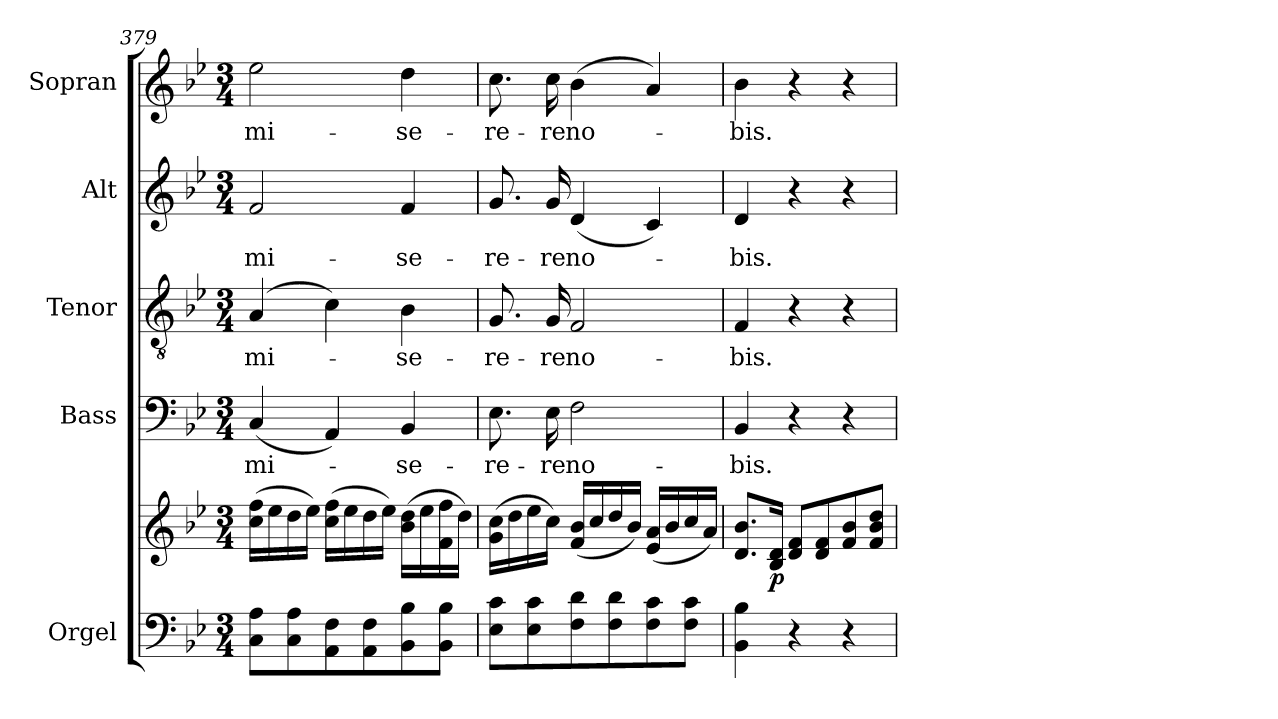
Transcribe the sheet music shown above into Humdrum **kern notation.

**kern	**kern	**dynam	**kern	**text	**kern	**text	**kern	**text	**kern	**text
*part5	*part5	*part5	*part4	*part4	*part3	*part3	*part2	*part2	*part1	*part1
*staff6	*staff5	*staff5/6	*staff4	*staff4	*staff3	*staff3	*staff2	*staff2	*staff1	*staff1
*I"Orgel	*	*	*I"Bass	*	*I"Tenor	*	*I"Alt	*	*I"Sopran	*
*I'Org.	*	*	*I'B.	*	*I'T.	*	*I'A.	*	*I'S.	*
!!LO:PB:g=z
*clefF4	*clefG2	*	*clefF4	*	*clefGv2	*	*clefG2	*	*clefG2	*
*k[b-e-]	*k[b-e-]	*	*k[b-e-]	*	*k[b-e-]	*	*k[b-e-]	*	*k[b-e-]	*
*B-:	*B-:	*	*B-:	*	*B-:	*	*B-:	*	*B-:	*
*M3/4	*M3/4	*	*M3/4	*	*M3/4	*	*M3/4	*	*M3/4	*
=379	=379	=379	=379	=379	=379	=379	=379	=379	=379	=379
!	!	!	!	!LO:LY:b	!	!LO:LY:b	!	!LO:LY:b	!	!LO:LY:b
8C\ 8A\L	(>16cc\ 16ff\LL	.	(<4C/	mi-	(4A/	mi-	2f/	mi-	2ee-\	mi-
.	16ee-\	.	.	.	.	.	.	.	.	.
8C\ 8A\	16dd\	.	.	.	.	.	.	.	.	.
.	16ee-\JJ)	.	.	.	.	.	.	.	.	.
8AA\ 8F\	(>16cc\ 16ff\LL	.	4AA/)	.	4c\)	.	.	.	.	.
.	16ee-\	.	.	.	.	.	.	.	.	.
8AA\ 8F\	16dd\	.	.	.	.	.	.	.	.	.
.	16ee-\JJ)	.	.	.	.	.	.	.	.	.
!	!	!	!	!LO:LY:b	!	!LO:LY:b	!	!LO:LY:b	!	!LO:LY:b
8BB-\ 8B-\	(>16b-\ 16dd\LL	.	4BB-/	-se-	4B-\	-se-	4f/	-se-	4dd\	-se-
.	16ee-\	.	.	.	.	.	.	.	.	.
8BB-\ 8B-\J	16f\ 16ff\	.	.	.	.	.	.	.	.	.
.	16dd\JJ)	.	.	.	.	.	.	.	.	.
=380	=380	=380	=380	=380	=380	=380	=380	=380	=380	=380
!	!	!	!	!LO:LY:b	!	!LO:LY:b	!	!LO:LY:b	!	!LO:LY:b
8E-\ 8c\L	(>16g\ 16cc\LL	.	8.E-\	-re-	8.G/	-re-	8.g/	-re-	8.cc\	-re-
.	16dd\	.	.	.	.	.	.	.	.	.
8E-\ 8c\	16ee-\	.	.	.	.	.	.	.	.	.
!	!	!	!	!LO:LY:b	!	!LO:LY:b	!	!LO:LY:b	!	!LO:LY:b
.	16cc\JJ)	.	16E-\	-re	16G/	-re	16g/	-re	16cc\	-re
!	!	!	!	!LO:LY:b	!	!LO:LY:b	!	!LO:LY:b	!	!LO:LY:b
8F\ 8d\	(<16f/ 16b-/LL	.	2F\	no-	2F/	no-	(<4d/	no-	(>4b-\	no-
.	16cc/	.	.	.	.	.	.	.	.	.
8F\ 8d\	16dd/	.	.	.	.	.	.	.	.	.
.	16b-/JJ)	.	.	.	.	.	.	.	.	.
8F\ 8c\	(<16e-/ 16a/LL	.	.	.	.	.	4c/)	.	4a/)	.
.	16b-/	.	.	.	.	.	.	.	.	.
8F\ 8c\J	16cc/	.	.	.	.	.	.	.	.	.
.	16a/JJ)	.	.	.	.	.	.	.	.	.
=381	=381	=381	=381	=381	=381	=381	=381	=381	=381	=381
!	!	!	!	!LO:LY:b	!	!LO:LY:b	!	!LO:LY:b	!	!LO:LY:b
4BB-\ 4B-\	8.d/ 8.b-/L	.	4BB-/	-bis.	4F/	-bis.	4d/	-bis.	4b-\	-bis.
!	!	!LO:DY:b	!	!	!	!	!	!	!	!
.	16B-/ 16d/Jk	p	.	.	.	.	.	.	.	.
4r	8d/ 8f/L	.	4r	.	4r	.	4r	.	4r	.
.	8d/ 8f/	.	.	.	.	.	.	.	.	.
4r	8f/ 8b-/	.	4r	.	4r	.	4r	.	4r	.
.	8f/ 8b-/ 8dd/J	.	.	.	.	.	.	.	.	.
=	=	=	=	=	=	=	=	=	=	=
*-	*-	*-	*-	*-	*-	*-	*-	*-	*-	*-
